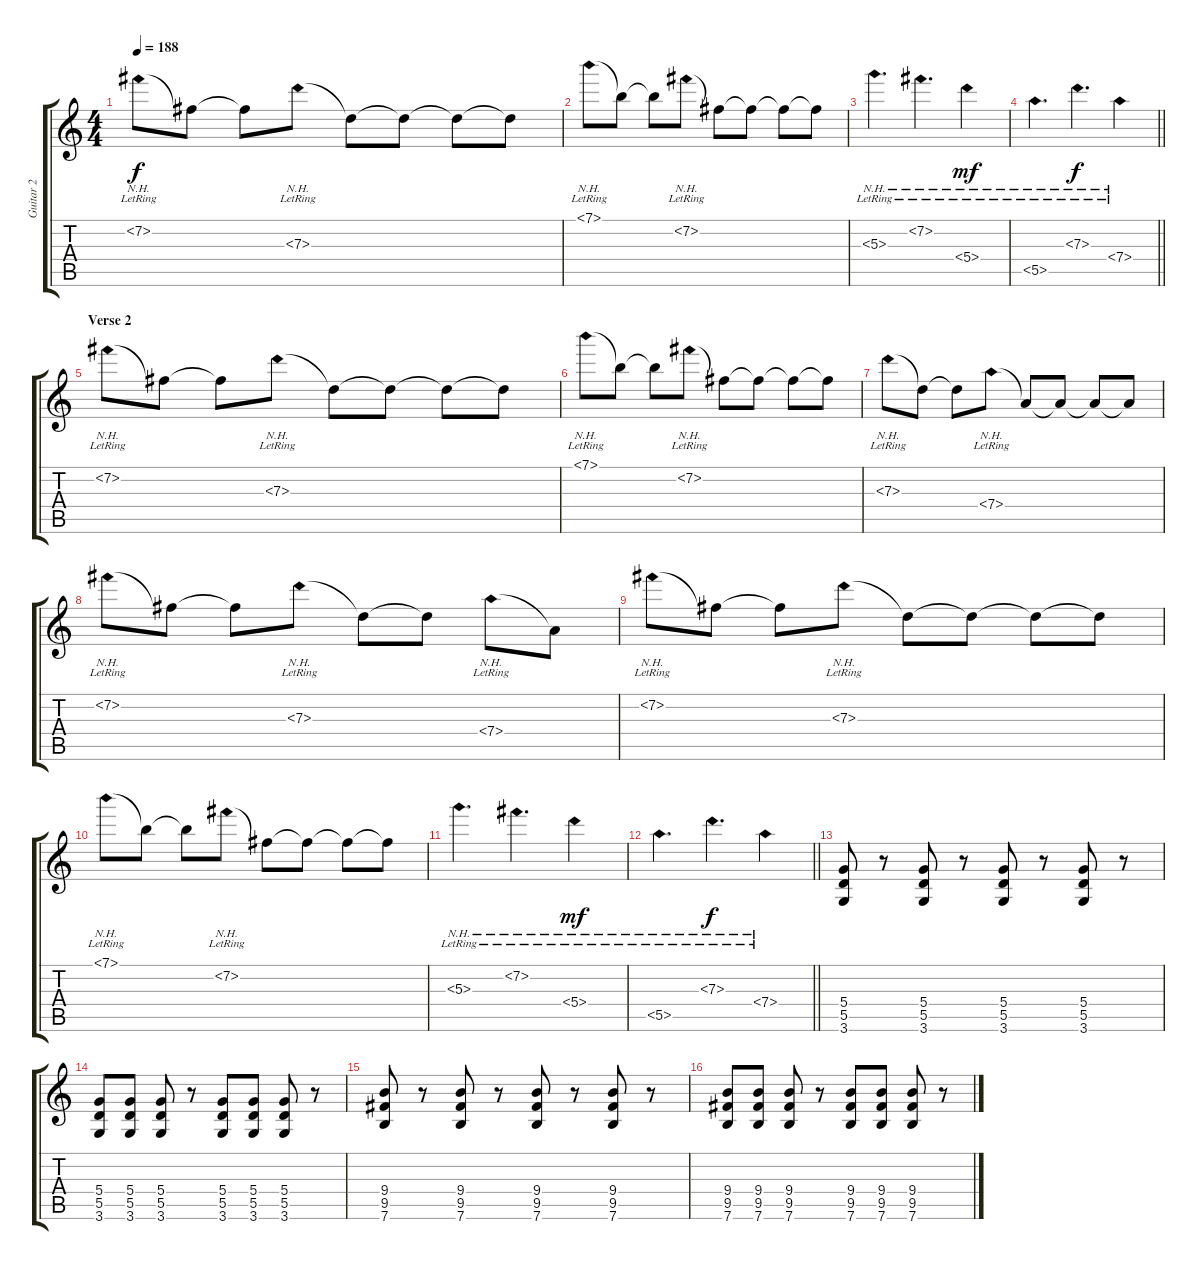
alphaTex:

\track ("Guitar 2" "Guitar 2") {instrument electricguitarclean}
\staff {score tabs}
\tuning (E4 B3 G3 D3 A2 E2) {hide}
\ts (4 4)
\tempo 188
\clef g2
\ks c
7.2{nh lr}.8{dy f instrument electricguitarclean} 7.2{t}.8 7.2{t}.8 7.3{nh lr}.8 7.3{t}.8 7.3{t}.8 7.3{t}.8 7.3{t}.8 |
7.1{nh lr}.8{instrument electricguitarclean} 7.1{t}.8 7.1{t}.8 7.2{nh lr}.8 7.2{t}.8 7.2{t}.8 7.2{t}.8 7.2{t}.8 |
5.3{nh lr}.4{d} 7.2{nh lr}.4{d} 5.4{nh lr}.4{dy mf} |
\barLineRight lightlight
5.5{nh lr}.4{d} 7.3{nh lr}.4{d dy f} 7.4{nh lr}.4 |
\section ("" "Verse 2")
7.2{nh lr}.8{instrument electricguitarclean} 7.2{t}.8 7.2{t}.8 7.3{nh lr}.8 7.3{t}.8 7.3{t}.8 7.3{t}.8 7.3{t}.8 |
7.1{nh lr}.8{instrument electricguitarclean} 7.1{t}.8 7.1{t}.8 7.2{nh lr}.8 7.2{t}.8 7.2{t}.8 7.2{t}.8 7.2{t}.8 |
7.3{nh lr}.8 7.3{t}.8 7.3{t}.8 7.4{nh lr}.8 7.4{t}.8 7.4{t}.8 7.4{t}.8 7.4{t}.8 |
7.2{nh lr}.8{instrument electricguitarclean} 7.2{t}.8 7.2{t}.8 7.3{nh lr}.8 7.3{t}.8 7.3{t}.8 7.4{nh lr}.8 7.4{t}.8 |
7.2{nh lr}.8{instrument electricguitarclean} 7.2{t}.8 7.2{t}.8 7.3{nh lr}.8 7.3{t}.8 7.3{t}.8 7.3{t}.8 7.3{t}.8 |
7.1{nh lr}.8{instrument electricguitarclean} 7.1{t}.8 7.1{t}.8 7.2{nh lr}.8 7.2{t}.8 7.2{t}.8 7.2{t}.8 7.2{t}.8 |
5.3{nh lr}.4{d} 7.2{nh lr}.4{d} 5.4{nh lr}.4{dy mf} |
\barLineRight lightlight
5.5{nh lr}.4{d} 7.3{nh lr}.4{d dy f} 7.4{nh lr}.4 |
(5.4 5.5 3.6).8{instrument distortionguitar} r.8 (5.4 5.5 3.6).8 r.8 (5.4 5.5 3.6).8 r.8 (5.4 5.5 3.6).8 r.8 |
(5.4 5.5 3.6).8 (5.4 5.5 3.6).8 (5.4 5.5 3.6).8 r.8 (5.4 5.5 3.6).8 (5.4 5.5 3.6).8 (5.4 5.5 3.6).8 r.8 |
(9.4 9.5 7.6).8 r.8 (9.4 9.5 7.6).8 r.8 (9.4 9.5 7.6).8 r.8 (9.4 9.5 7.6).8 r.8 |
(9.4 9.5 7.6).8 (9.4 9.5 7.6).8 (9.4 9.5 7.6).8 r.8 (9.4 9.5 7.6).8 (9.4 9.5 7.6).8 (9.4 9.5 7.6).8 r.8
